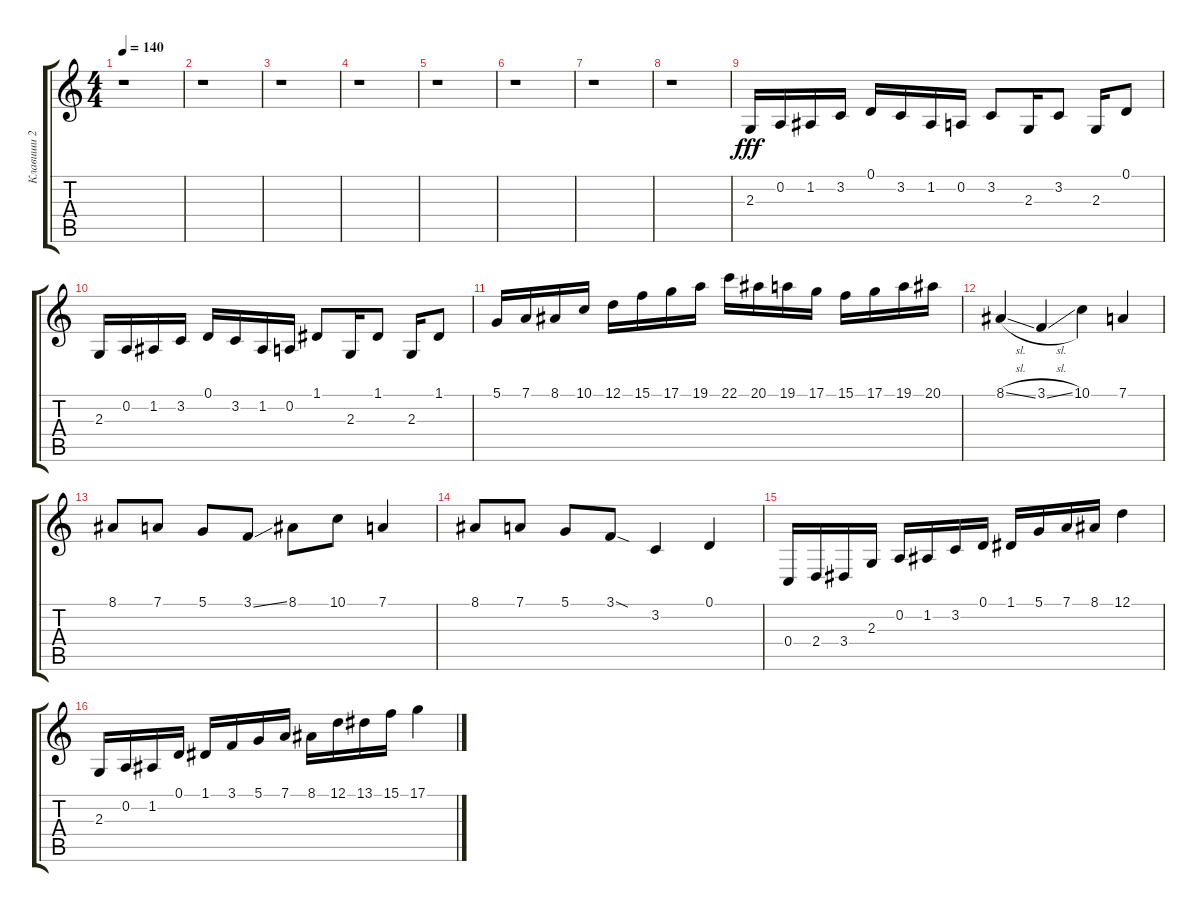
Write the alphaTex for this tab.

\track ("Клавиши 2" "Клавиши 2") {instrument rockorgan}
\staff {score tabs}
\tuning (D4 A3 F3 C3 G2 D2) {hide}
\ts (4 4)
\tempo 140
\clef g2
\ks c
r.1{dy f} |
r.1 |
r.1 |
r.1 |
r.1 |
r.1 |
r.1 |
r.1 |
2.3.16{dy fff volume 16 instrument rockorgan} 0.2.16 1.2.16 3.2.16 0.1.16 3.2.16 1.2.16 0.2.16 3.2.8 2.3.16 3.2.8 2.3.16 0.1.8 |
2.3.16 0.2.16 1.2.16 3.2.16 0.1.16 3.2.16 1.2.16 0.2.16 1.1.8 2.3.16 1.1.8 2.3.16 1.1.8 |
5.1.16 7.1.16 8.1.16 10.1.16 12.1.16 15.1.16 17.1.16 19.1.16 22.1.16 20.1.16 19.1.16 17.1.16 15.1.16 17.1.16 19.1.16 20.1.16 |
8.1{sl}.4 3.1{sl}.4 10.1.4 7.1.4 |
8.1.8 7.1.8 5.1.8 3.1{ss}.8 8.1.8 10.1.8 7.1.4 |
8.1.8 7.1.8 5.1.8 3.1{sod}.8 3.2.4 0.1.4 |
0.4.16 2.4.16 3.4.16 2.3.16 0.2.16 1.2.16 3.2.16 0.1.16 1.1.16 5.1.16 7.1.16 8.1.16 12.1.4 |
2.3.16 0.2.16 1.2.16 0.1.16 1.1.16 3.1.16 5.1.16 7.1.16 8.1.16 12.1.16 13.1.16 15.1.16 17.1.4
